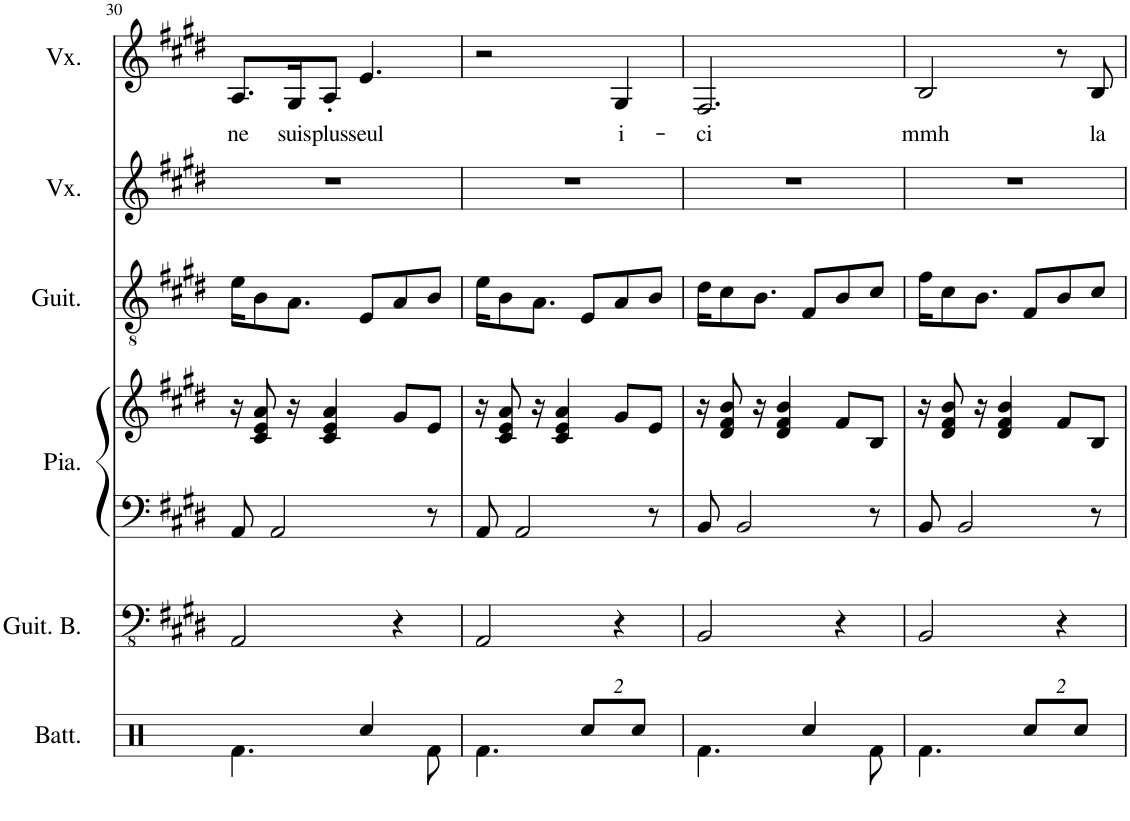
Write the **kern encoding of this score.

**kern	**kern	**kern	**kern	**kern	**kern	**kern	**text
*part6	*part5	*part4	*part4	*part3	*part2	*part1	*part1
*staff7	*staff6	*staff5	*staff4	*staff3	*staff2	*staff1	*staff1
*I"Batterie	*I"Guitare basse	*I"Piano	*	*I"Guitare classique	*I"Voix	*I"Voix	*
*I'Batt.	*I'Guit. B.	*I'Pia.	*	*I'Guit.	*I'Vx.	*I'Vx.	*
!!LO:PB:g=z
*clefX	*clefFv4	*clefF4	*clefG2	*clefGv2	*clefG2	*clefG2	*
*k[]	*k[f#c#g#d#]	*k[f#c#g#d#]	*k[f#c#g#d#]	*k[f#c#g#d#]	*k[f#c#g#d#]	*k[f#c#g#d#]	*
*M6/8	*M6/8	*M6/8	*M6/8	*M6/8	*M6/8	*M6/8	*
=30	=30	=30	=30	=30	=30	=30	=30
!	!	!	!	!	!	!	!LO:LY:b
4.Rf\	2AAA/	8AA/	16r	16e\KL	2.r	8.A/L	ne
.	.	.	8c#/ 8e/ 8a/	8B\	.	.	.
.	.	2AA/	.	.	.	.	.
!	!	!	!	!	!	!	!LO:LY:b
.	.	.	16r	8.A\J	.	16G#/K	suis
!	!	!	!	!	!	!	!LO:LY:b
.	.	.	4c#/ 4e/ 4a/	.	.	8A'/J	plus
!	!	!	!	!	!	!	!LO:LY:b
4Rcc/	.	.	.	8E/L	.	4.e/	seul
.	4r	.	8g#/L	8A/	.	.	.
8Rf\	.	8r	8e/J	8B/J	.	.	.
=31	=31	=31	=31	=31	=31	=31	=31
4.Rf\	2AAA/	8AA/	16r	16e\KL	2.r	2r	.
.	.	.	8c#/ 8e/ 8a/	8B\	.	.	.
.	.	2AA/	.	.	.	.	.
.	.	.	16r	8.A\J	.	.	.
.	.	.	4c#/ 4e/ 4a/	.	.	.	.
*Xbrackettup	*	*	*	*	*	*	*
16%3Rcc/L	.	.	.	8E/L	.	.	.
!	!	!	!	!	!	!	!LO:LY:b
.	4r	.	8g#/L	8A/	.	4G#/	i-
16%3Rcc/J	.	.	.	.	.	.	.
.	.	8r	8e/J	8B/J	.	.	.
=32	=32	=32	=32	=32	=32	=32	=32
!	!	!	!	!	!	!	!LO:LY:b
4.Rf\	2BBB/	8BB/	16r	16d#\KL	2.r	2.F#/	-ci
.	.	.	8d#/ 8f#/ 8b/	8c#\	.	.	.
.	.	2BB/	.	.	.	.	.
.	.	.	16r	8.B\J	.	.	.
.	.	.	4d#/ 4f#/ 4b/	.	.	.	.
4Rcc/	.	.	.	8F#/L	.	.	.
.	4r	.	8f#/L	8B/	.	.	.
8Rf\	.	8r	8B/J	8c#/J	.	.	.
=33	=33	=33	=33	=33	=33	=33	=33
!	!	!	!	!	!	!	!LO:LY:b
4.Rf\	2BBB/	8BB/	16r	16f#\KL	2.r	2B/	mmh
.	.	.	8d#/ 8f#/ 8b/	8c#\	.	.	.
.	.	2BB/	.	.	.	.	.
.	.	.	16r	8.B\J	.	.	.
.	.	.	4d#/ 4f#/ 4b/	.	.	.	.
16%3Rcc/L	.	.	.	8F#/L	.	.	.
.	4r	.	8f#/L	8B/	.	8r	.
16%3Rcc/J	.	.	.	.	.	.	.
!	!	!	!	!	!	!	!LO:LY:b
.	.	8r	8B/J	8c#/J	.	8B/	la
=	=	=	=	=	=	=	=
*-	*-	*-	*-	*-	*-	*-	*-
